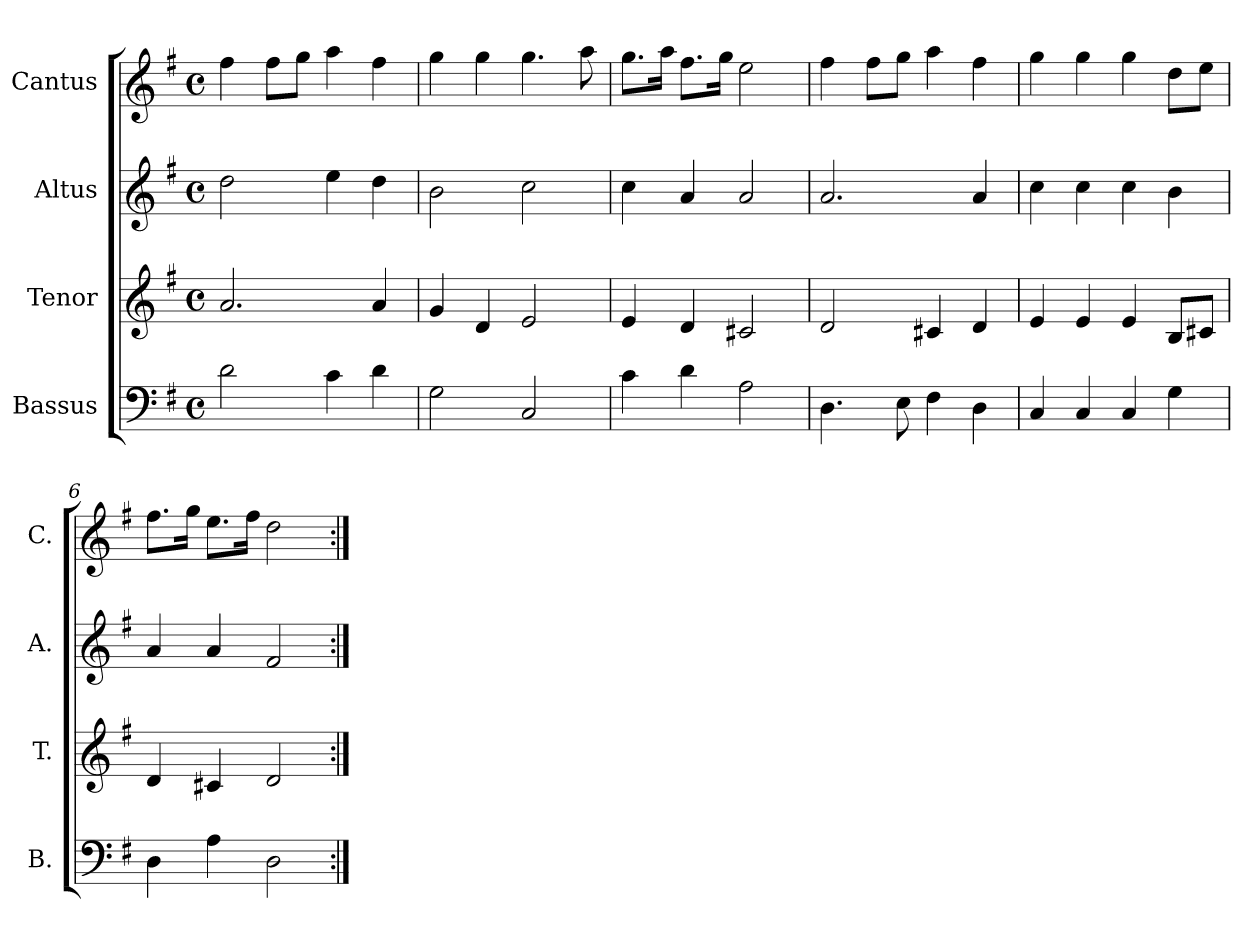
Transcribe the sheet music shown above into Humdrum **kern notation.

**kern	**kern	**kern	**kern
*part4	*part3	*part2	*part1
*staff4	*staff3	*staff2	*staff1
*I"Bassus	*I"Tenor	*I"Altus	*I"Cantus
*I'B.	*I'T.	*I'A.	*I'C.
*clefF4	*clefG2	*clefG2	*clefG2
*k[f#]	*k[f#]	*k[f#]	*k[f#]
*G:	*G:	*G:	*G:
*M4/4	*M4/4	*M4/4	*M4/4
*met(c)	*met(c)	*met(c)	*met(c)
=1	=1	=1	=1
2d\	2.a/	2dd\	4ff#\
.	.	.	8ff#\L
.	.	.	8gg\J
4c\	.	4ee\	4aa\
4d\	4a/	4dd\	4ff#\
=2	=2	=2	=2
2G\	4g/	2b\	4gg\
.	4d/	.	4gg\
2C/	2e/	2cc\	4.gg\
.	.	.	8aa\
=3	=3	=3	=3
4c\	4e/	4cc\	8.gg\L
.	.	.	16aa\Jk
4d\	4d/	4a/	8.ff#\L
.	.	.	16gg\Jk
2A\	2c#X/	2a/	2ee\
=4	=4	=4	=4
4.D\	2d/	2.a/	4ff#\
.	.	.	8ff#\L
8E\	.	.	8gg\J
4F#\	4c#X/	.	4aa\
4D\	4d/	4a/	4ff#\
!!LO:LB:g=z
=5	=5	=5	=5
4C/	4e/	4cc\	4gg\
4C/	4e/	4cc\	4gg\
4C/	4e/	4cc\	4gg\
4G\	8B/L	4b\	8dd\L
.	8c#X/J	.	8ee\J
=6	=6	=6	=6
4D\	4d/	4a/	8.ff#\L
.	.	.	16gg\Jk
4A\	4c#X/	4a/	8.ee\L
.	.	.	16ff#\Jk
2D\	2d/	2f#/	2dd\
=:|!	=:|!	=:|!	=:|!
*-	*-	*-	*-
